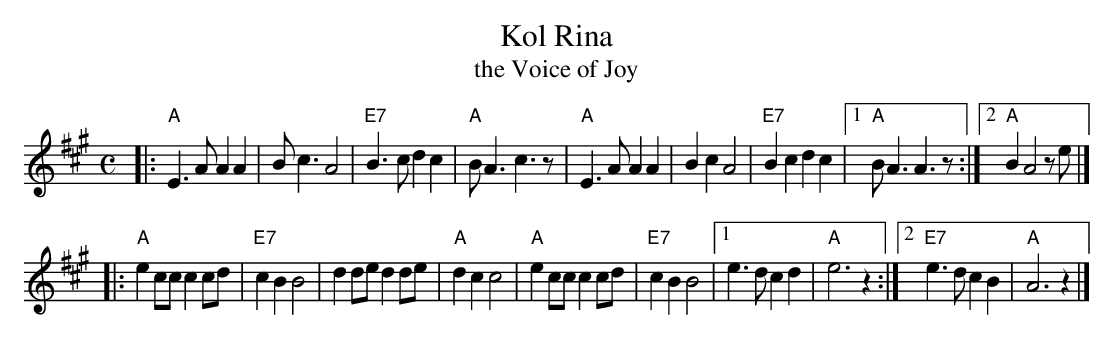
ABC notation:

X:1
T: Kol Rina
T: the Voice of Joy
M: C
L: 1/8
K: A
|: "A"E3A A2A2 | Bc3  A4 | "E7"B3c  d2c2 | "A"BA3 c3z \
|  "A"E3A A2A2 | B2c2 A4 | "E7"B2c2 d2c2 |1 "A"BA3 A3z :|2 "A"B2 A4 ze |]
|: "A"e2 cc c2 cd | "E7"c2B2 B4 | d2 de d2 de | "A"d2c2 c4 \
|  "A"e2 cc c2 cd | "E7"c2B2 B4 |1 e3d c2d2 | "A"e6 z2 :|2 "E7"e3d c2B2 | "A"A6 z2 |]
